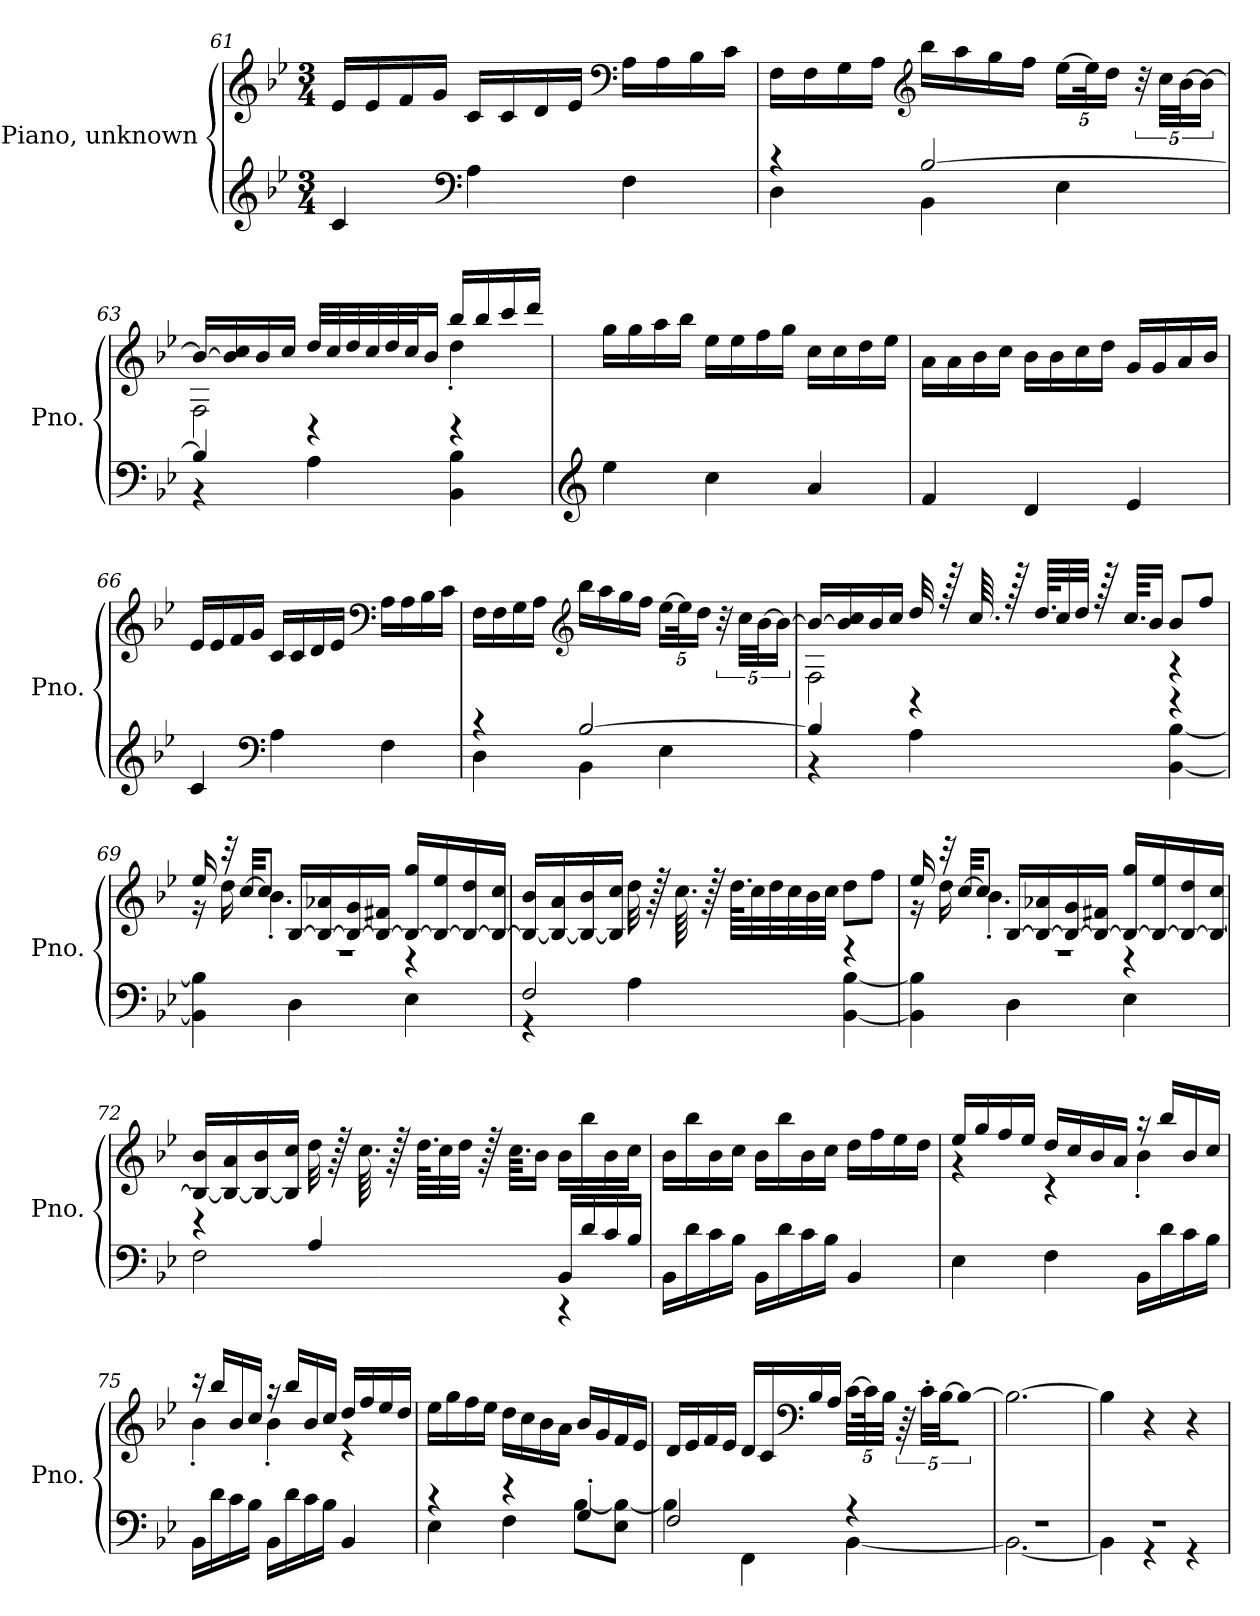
**kern	**kern
*part1	*part1
*staff2	*staff1
*I"Piano, unknown	*
*I'Pno.	*
*clefG2	*clefG2
*k[b-e-]	*k[b-e-]
*M3/4	*M3/4
=61	=61
4c/	16e-/LL
.	16e-/
.	16f/
.	16g/JJ
*clefF4	*
4A\	16c/LL
.	16c/
.	16d/
.	16e-/JJ
*	*clefF4
4F\	16A\LL
.	16A\
.	16B-\
.	16c\JJ
=62	=62
*^	*
4r	4D\	16F\LL
.	.	16F\
.	.	16G\
.	.	16A\JJ
*	*	*clefG2
[2B-/	4BB-\	16bb-\LL
.	.	16aa\
.	.	16gg\
.	.	16ff\JJ
.	4E-\	[20ee-\LL
.	.	40ee-\K]
.	.	20dd\JJ
.	.	40r
.	.	40cc\LLL
.	.	[40b-\J
.	.	20b-\JJ_
!!LO:LB:g=z
=63	=63	=63
*	*	*^
4B-/]	4r	16b-/LL_	2F\
.	.	16b-/] 16cc/	.
.	.	16b-/	.
.	.	16cc/JJ	.
4r	4A\	32dd/LLL	.
.	.	32cc/	.
.	.	32dd/	.
.	.	32cc/	.
.	.	32dd/	.
.	.	32cc/J	.
.	.	16b-/JJ	.
4r	4BB-\ 4B-\	16bb-/LL	4dd'\
.	.	16bb-/	.
.	.	16ccc/	.
.	.	16ddd/JJ	.
*v	*v	*	*
*	*v	*v
=64	=64
*clefG2	*
4ee-\	16gg\LL
.	16gg\
.	16aa\
.	16bb-\JJ
4cc\	16ee-\LL
.	16ee-\
.	16ff\
.	16gg\JJ
4a/	16cc\LL
.	16cc\
.	16dd\
.	16ee-\JJ
=65	=65
4f/	16a\LL
.	16a\
.	16b-\
.	16cc\JJ
4d/	16b-\LL
.	16b-\
.	16cc\
.	16dd\JJ
4e-/	16g/LL
.	16g/
.	16a/
.	16b-/JJ
!!LO:LB:g=z
=66	=66
4c/	16e-/LL
.	16e-/
.	16f/
.	16g/JJ
*clefF4	*
4A\	16c/LL
.	16c/
.	16d/
.	16e-/JJ
*	*clefF4
4F\	16A\LL
.	16A\
.	16B-\
.	16c\JJ
=67	=67
*^	*
4r	4D\	16F\LL
.	.	16F\
.	.	16G\
.	.	16A\JJ
*	*	*clefG2
[2B-/	4BB-\	16bb-\LL
.	.	16aa\
.	.	16gg\
.	.	16ff\JJ
.	4E-\	[20ee-\LL
.	.	40ee-\K]
.	.	20dd\JJ
.	.	40r
.	.	40cc\LLL
.	.	[40b-\J
.	.	20b-\JJ_
!!LO:LB:g=z
=68	=68	=68
*	*	*^
4B-/]	4r	16b-/LL_	2F\
.	.	16b-/] 16cc/	.
.	.	16b-/	.
.	.	16cc/JJ	.
4r	4A\	32dd/	.
.	.	128r	.
.	.	64.cc/	.
.	.	128r	.
.	.	64.dd/KLLL	.
.	.	32cc/	.
.	.	32dd/JJJ	.
.	.	128r	.
.	.	64.cc/KKLL	.
.	.	16b-/JJ	.
4r	[4BB-\ [4B-\	8b-/L	4r
.	.	8ff/J	.
=69	=69	=69	=69
2.r	4BB-\] 4B-\]	16ee-/	16r
.	.	32r	16dd\
.	.	[32cc/KKL	.
.	.	8cc/J]	4.b-'\
.	4D\	[16B-/LL	.
.	.	16B-/_ 16a-X/	.
.	.	16B-/_ 16g/	.
.	.	16B-/_ 16f#X/JJ	.
.	4E-\	16B-/_ 16gg/LL	4r
.	.	16B-/_ 16ee-/	.
.	.	16B-/_ 16dd/	.
.	.	16B-/_ 16cc/JJ	.
*	*	*v	*v
!!LO:LB:g=z
=70	=70	=70
2F/	4r	16B-/_ 16b-/LL
.	.	16B-/_ 16a/
.	.	16B-/_ 16b-/
.	.	16B-/] 16cc/JJ
.	4A\	32dd\
.	.	128r
.	.	64.cc\
.	.	128r
.	.	64.dd\KLLL
.	.	32cc\
.	.	32dd\
.	.	32cc\
.	.	32b-\
.	.	32cc\JJJ
4r	[4BB-\ [4B-\	8dd\L
.	.	8ff\J
=71	=71	=71
*	*	*^
2.r	4BB-\] 4B-\]	16ee-/	16r
.	.	32r	16dd\
.	.	[32cc/KKL	.
.	.	8cc/J]	4.b-'\
.	4D\	[16B-/LL	.
.	.	16B-/_ 16a-X/	.
.	.	16B-/_ 16g/	.
.	.	16B-/_ 16f#X/JJ	.
.	4E-\	16B-/_ 16gg/LL	4r
.	.	16B-/_ 16ee-/	.
.	.	16B-/_ 16dd/	.
.	.	16B-/_ 16cc/JJ	.
*	*	*v	*v
!!LO:PB:g=z
=72	=72	=72
4r	2F\	16B-/_ 16b-/LL
.	.	16B-/_ 16a/
.	.	16B-/_ 16b-/
.	.	16B-/] 16cc/JJ
4A/	.	32dd\
.	.	128r
.	.	64.cc\
.	.	128r
.	.	64.dd\KLLL
.	.	32cc\
.	.	32dd\JJJ
.	.	128r
.	.	64.cc\KKLL
.	.	16b-\JJ
16BB-/LL	4r	16b-\LL
16d/	.	16bb-\
16c/	.	16b-\
16B-/JJ	.	16cc\JJ
*v	*v	*
=73	=73
16BB-\LL	16b-\LL
16d\	16bb-\
16c\	16b-\
16B-\JJ	16cc\JJ
16BB-\LL	16b-\LL
16d\	16bb-\
16c\	16b-\
16B-\JJ	16cc\JJ
4BB-/	16dd\LL
.	16ff\
.	16ee-\
.	16dd\JJ
!!LO:LB:g=z
=74	=74
*	*^
4E-\	16ee-/LL	4r
.	16gg/	.
.	16ff/	.
.	16ee-/JJ	.
4F\	16dd/LL	4r
.	16cc/	.
.	16b-/	.
.	16a/JJ	.
16BB-\LL	16r	4b-'\
16d\	16bb-/LL	.
16c\	16b-/	.
16B-\JJ	16cc/JJ	.
=75	=75	=75
16BB-\LL	16r	4b-'\
16d\	16bb-/LL	.
16c\	16b-/	.
16B-\JJ	16cc/JJ	.
16BB-\LL	16r	4b-'\
16d\	16bb-/LL	.
16c\	16b-/	.
16B-\JJ	16cc/JJ	.
4BB-/	16dd/LL	4r
.	16ff/	.
.	16ee-/	.
.	16dd/JJ	.
*	*v	*v
=76	=76
*^	*
4r	4E-\	16ee-\LL
.	.	16gg\
.	.	16ff\
.	.	16ee-\JJ
4r	4F\	16dd\LL
.	.	16cc\
.	.	16b-\
.	.	16a\JJ
4G'/	[8B-\L	16b-/LL
.	.	16g/
.	8E-\ 8B-\_J	16f/
.	.	16e-/JJ
!!LO:LB:g=z
=77	=77	=77
2F/	4B-\]	16d/LL
.	.	16e-/
.	.	16f/
.	.	16e-/JJ
.	4FF\	16d/LL
.	.	16c/
*	*	*clefF4
.	.	16B-/
.	.	16A/JJ
4r	[4BB-\	[40c\LLL
.	.	80c\K]
.	.	40B-\JJJ
.	.	80r
.	.	40c'\LLL
.	.	[40B-\JJ
.	.	8B-\J_
=78	=78	=78
2.r	2.BB-\_	2.B-\_
=79	=79	=79
2.r	4BB-\]	4B-\]
.	4r	4r
.	4r	4r
*v	*v	*
=	=
*-	*-
